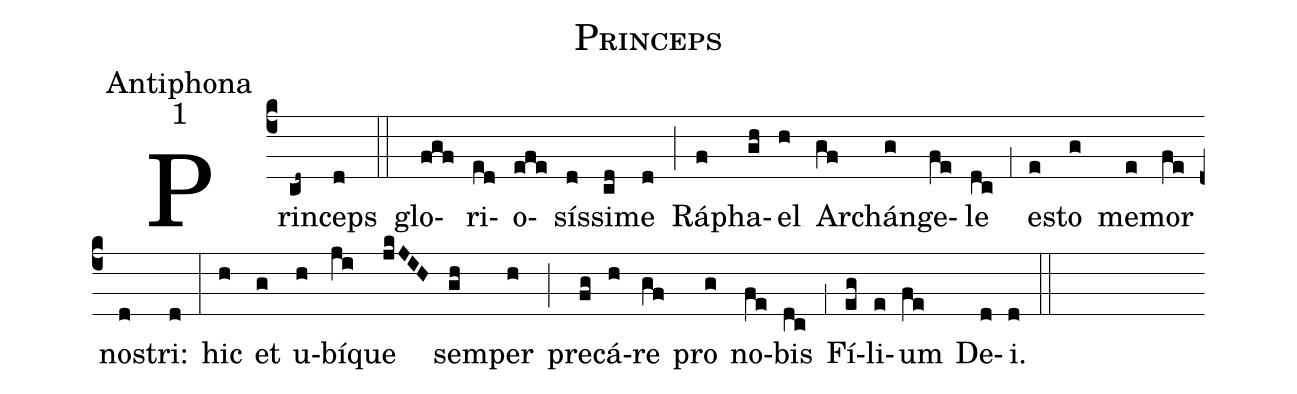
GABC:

name:Princeps;
office-part:Antiphona;
mode:1;
%%
(c4) Prin(cd~)ceps(d) (::) glo(fgf)ri(ed)o(efe)sís(d)si(cd)me(d) (;) Rá(f)pha(gh)el(h) Ar(gf)chán(g)ge(fe)le(dc) (;1) e(e)sto(g) me(e)mor(fe) no(d)stri:(d) (:) hic(h) et(g) u(h)bí(ji)que(jkJIH) sem(gh)per(h) (;) pre(fg)cá(h)re(gf) pro(g) no(fe)bis(dc) (;1) Fí(eg)li(e)um(fe) De(d)i.(d) (::)
